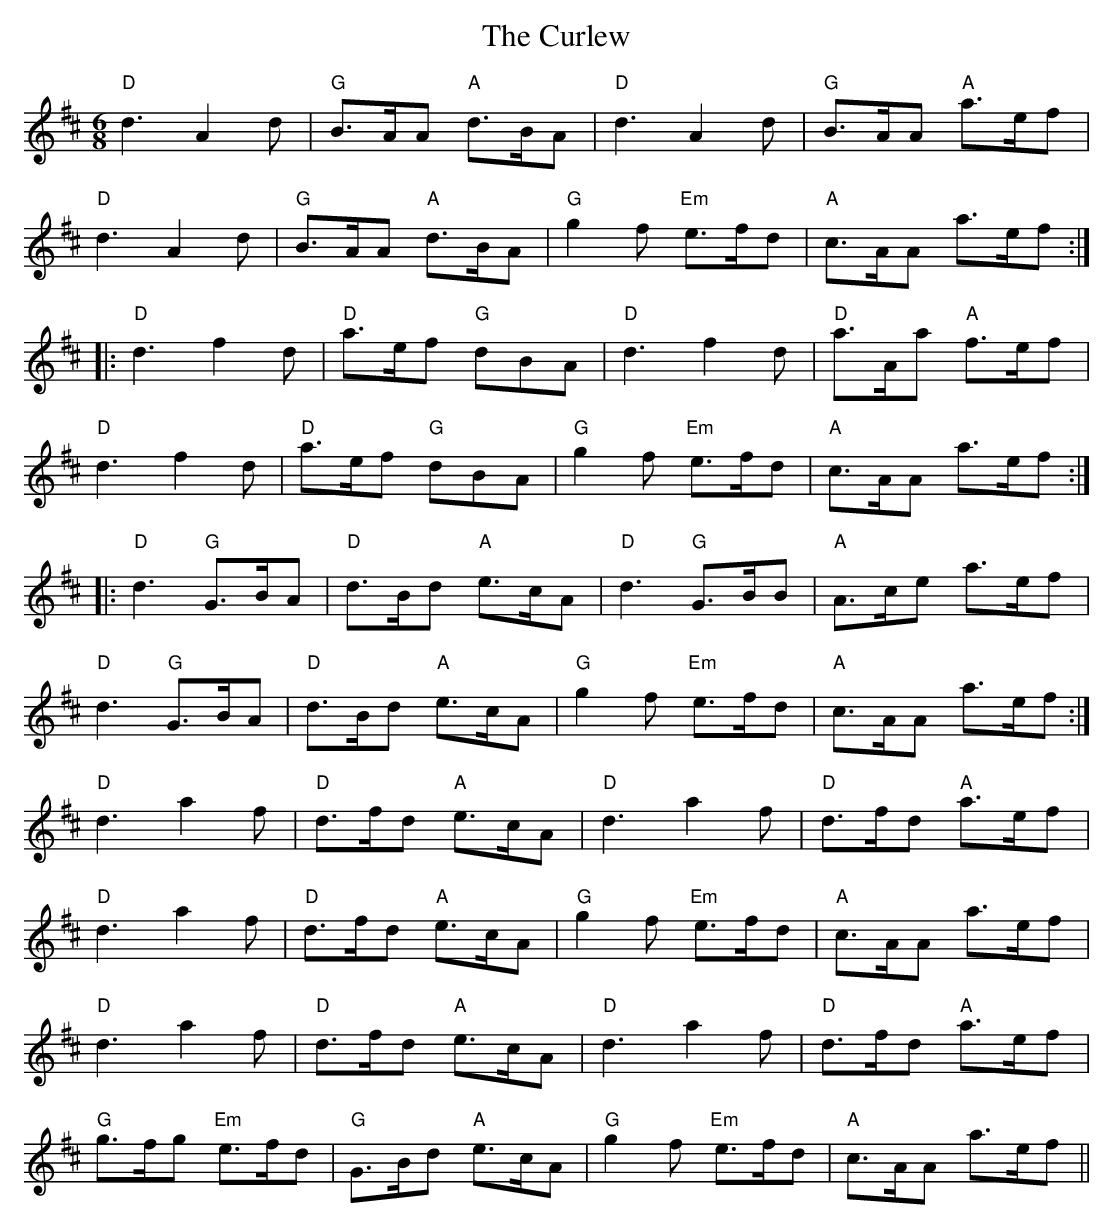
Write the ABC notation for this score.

X:1
T:Curlew, The
M:6/8
L:1/8
K:D
"D"d3 A2d|"G"B>AA "A"d>BA|"D"d3 A2d|"G"B>AA "A"a>ef|!
"D"d3 A2d|"G"B>AA "A"d>BA|"G"g2f "Em"e>fd|"A"c>AA a>ef:|!
|:"D"d3 f2d |"D"a>ef "G"dBA|"D"d3 f2d|"D"a>Aa "A"f>ef|!
"D"d3 f2d |"D"a>ef "G"dBA|"G"g2f "Em"e>fd|"A"c>AA a>ef:|!
|:"D"d3 "G"G>BA |"D"d>Bd "A"e>cA|"D"d3 "G"G>BB|"A"A>ce a>ef|!
"D"d3 "G"G>BA|"D"d>Bd "A"e>cA|"G"g2f "Em"e>fd|"A"c>AA a>ef:|!
"D"d3 a2f|"D"d>fd "A"e>cA|"D"d3 a2f|"D"d>fd "A"a>ef|!
"D"d3 a2f|"D"d>fd "A"e>cA|"G"g2f "Em"e>fd|"A"c>AA a>ef|!
"D"d3 a2f|"D"d>fd "A"e>cA|"D"d3 a2f|"D"d>fd "A"a>ef|!
 "G"g>fg "Em"e>fd|"G"G>Bd "A"e>cA|"G"g2f "Em"e>fd|"A"c>AA a>ef||
